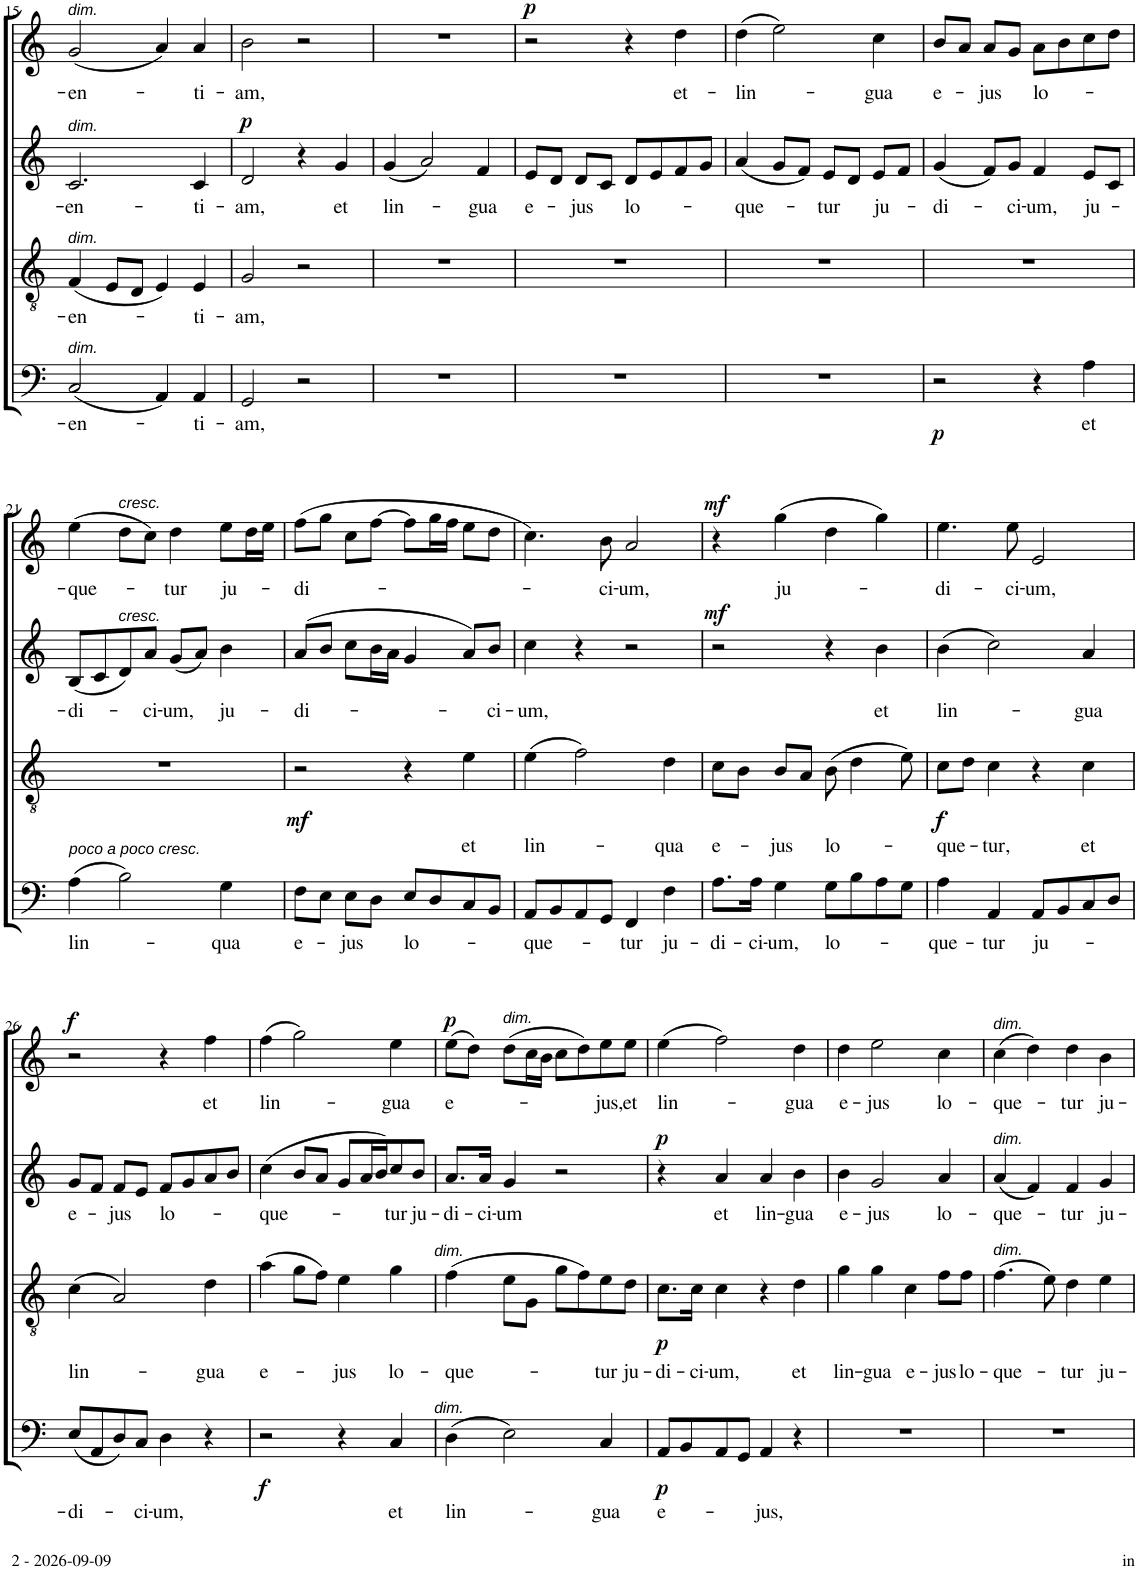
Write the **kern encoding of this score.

**kern	**text	**dynam	**kern	**text	**dynam	**kern	**text	**dynam	**kern	**text	**dynam
*part4	*part4	*part4	*part3	*part3	*part3	*part2	*part2	*part2	*part1	*part1	*part1
*staff4	*staff4	*staff4	*staff3	*staff3	*staff3	*staff2	*staff2	*staff2	*staff1	*staff1	*staff1
*I"Bass	*	*	*I"Tenor	*	*	*I"Alto	*	*	*I"Soprano	*	*
!!LO:PB:g=z
*clefF4	*	*	*clefGv2	*	*	*clefG2	*	*	*clefG2	*	*
*k[]	*	*	*k[]	*	*	*k[]	*	*	*k[]	*	*
*M2/2	*	*	*M2/2	*	*	*M2/2	*	*	*M2/2	*	*
*met(c|)	*	*	*met(c|)	*	*	*met(c|)	*	*	*met(c|)	*	*
=15	=15	=15	=15	=15	=15	=15	=15	=15	=15	=15	=15
!	!	!	!	!	!	!	!	!	!LO:TX:a:i:t=dim.	!	!
!	!	!	!	!	!	!LO:TX:a:i:t=dim.	!	!	!	!	!
!	!	!	!LO:TX:a:i:t=dim.	!	!	!	!	!	!	!	!
!LO:TX:a:i:t=dim.	!	!	!	!	!	!	!	!	!	!	!
!	!LO:LY:b	!	!	!LO:LY:b	!	!	!LO:LY:b	!	!	!LO:LY:b	!
(2C/	-en-	.	(4F/	-en-	.	2.c/	-en-	.	(2g/	-en-	.
.	.	.	8E/L	.	.	.	.	.	.	.	.
.	.	.	8D/J	.	.	.	.	.	.	.	.
4AA/)	.	.	4E/)	.	.	.	.	.	4a/)	.	.
!	!LO:LY:b	!	!	!LO:LY:b	!	!	!LO:LY:b	!	!	!LO:LY:b	!
4AA/	-ti-	.	4E/	-ti-	.	4c/	-ti-	.	4a/	-ti-	.
=16	=16	=16	=16	=16	=16	=16	=16	=16	=16	=16	=16
!	!LO:LY:b	!	!	!LO:LY:b	!	!	!LO:LY:b	!LO:DY:a	!	!LO:LY:b	!
2GG/	-am,	.	2G/	-am,	.	2d/	-am,	p	2b\	-am,	.
2r	.	.	2r	.	.	4r	.	.	2r	.	.
!	!	!	!	!	!	!	!LO:LY:b	!	!	!	!
.	.	.	.	.	.	4g/	et	.	.	.	.
=17	=17	=17	=17	=17	=17	=17	=17	=17	=17	=17	=17
!	!	!	!	!	!	!	!LO:LY:b	!	!	!	!
1r	.	.	1r	.	.	(4g/	lin-	.	1r	.	.
.	.	.	.	.	.	2a/)	.	.	.	.	.
!	!	!	!	!	!	!	!LO:LY:b	!	!	!	!
.	.	.	.	.	.	4f/	-gua	.	.	.	.
=18	=18	=18	=18	=18	=18	=18	=18	=18	=18	=18	=18
!	!	!	!	!	!	!	!LO:LY:b	!	!	!	!LO:DY:a
1r	.	.	1r	.	.	8e/L	e-	.	2r	.	p
.	.	.	.	.	.	8d/J	.	.	.	.	.
!	!	!	!	!	!	!	!LO:LY:b	!	!	!	!
.	.	.	.	.	.	8d/L	-jus	.	.	.	.
.	.	.	.	.	.	8c/J	.	.	.	.	.
!	!	!	!	!	!	!	!LO:LY:b	!	!	!	!
.	.	.	.	.	.	8d/L	lo-	.	4r	.	.
.	.	.	.	.	.	8e/	.	.	.	.	.
!	!	!	!	!	!	!	!	!	!	!LO:LY:b	!
.	.	.	.	.	.	8f/	.	.	4dd\	et-	.
.	.	.	.	.	.	8g/J	.	.	.	.	.
=19	=19	=19	=19	=19	=19	=19	=19	=19	=19	=19	=19
!	!	!	!	!	!	!	!LO:LY:b	!	!	!LO:LY:b	!
1r	.	.	1r	.	.	(4a/	-que-	.	(4dd\	-lin-	.
.	.	.	.	.	.	8g/L	.	.	2ee\)	.	.
.	.	.	.	.	.	8f/J)	.	.	.	.	.
!	!	!	!	!	!	!	!LO:LY:b	!	!	!	!
.	.	.	.	.	.	8e/L	-tur	.	.	.	.
.	.	.	.	.	.	8d/J	.	.	.	.	.
!	!	!	!	!	!	!	!LO:LY:b	!	!	!LO:LY:b	!
.	.	.	.	.	.	8e/L	ju-	.	4cc\	-gua	.
.	.	.	.	.	.	8f/J	.	.	.	.	.
=20	=20	=20	=20	=20	=20	=20	=20	=20	=20	=20	=20
!	!	!LO:DY:b	!	!	!	!	!LO:LY:b	!	!	!LO:LY:b	!
2r	.	p	1r	.	.	(4g/	-di-	.	8b/L	e-	.
.	.	.	.	.	.	.	.	.	8a/J	.	.
!	!	!	!	!	!	!	!	!	!	!LO:LY:b	!
.	.	.	.	.	.	8f/L)	.	.	8a/L	-jus	.
!	!	!	!	!	!	!	!LO:LY:b	!	!	!	!
.	.	.	.	.	.	8g/J	-ci-	.	8g/J	.	.
!	!	!	!	!	!	!	!LO:LY:b	!	!	!LO:LY:b	!
4r	.	.	.	.	.	4f/	-um,	.	8a\L	lo-	.
.	.	.	.	.	.	.	.	.	8b\	.	.
!	!LO:LY:b	!	!	!	!	!	!LO:LY:b	!	!	!	!
4A\	et	.	.	.	.	8e/L	ju-	.	8cc\	.	.
.	.	.	.	.	.	8c/J	.	.	8dd\J	.	.
!!LO:LB:g=z
=21	=21	=21	=21	=21	=21	=21	=21	=21	=21	=21	=21
!LO:TX:a:i:t=poco a poco cresc.	!	!	!	!	!	!	!	!	!	!	!
!	!LO:LY:b	!	!	!	!	!	!LO:LY:b	!	!	!LO:LY:b	!
(4A\	lin-	.	1r	.	.	(8B/L	-di-	.	(4ee\	-que-	.
.	.	.	.	.	.	8c/	.	.	.	.	.
!	!	!	!	!	!	!	!	!	!LO:TX:a:i:t=cresc.	!	!
!	!	!	!	!	!	!LO:TX:a:i:t=cresc.	!	!	!	!	!
2B\)	.	.	.	.	.	8d/)	.	.	8dd\L	.	.
!	!	!	!	!	!	!	!LO:LY:b	!	!	!	!
.	.	.	.	.	.	8a/J	-ci-	.	8cc\J)	.	.
!	!	!	!	!	!	!	!LO:LY:b	!	!	!LO:LY:b	!
.	.	.	.	.	.	(8g/L	-um,	.	4dd\	-tur	.
.	.	.	.	.	.	8a/J)	.	.	.	.	.
!	!LO:LY:b	!	!	!	!	!	!LO:LY:b	!	!	!LO:LY:b	!
4G\	-qua	.	.	.	.	4b\	ju-	.	8ee\L	ju-	.
.	.	.	.	.	.	.	.	.	16dd\L	.	.
.	.	.	.	.	.	.	.	.	16ee\JJ	.	.
=22	=22	=22	=22	=22	=22	=22	=22	=22	=22	=22	=22
!	!LO:LY:b	!	!	!	!LO:DY:b	!	!LO:LY:b	!	!	!LO:LY:b	!
8F\L	e-	.	2r	.	mf	(8a/L	-di-	.	(8ff\L	-di-	.
8E\J	.	.	.	.	.	8b/J	.	.	8gg\J	.	.
!	!LO:LY:b	!	!	!	!	!	!	!	!	!	!
8E\L	-jus	.	.	.	.	8cc\L	.	.	8cc\L	.	.
8D\J	.	.	.	.	.	16b\L	.	.	[8ff\J	.	.
.	.	.	.	.	.	16a\JJ	.	.	.	.	.
!	!LO:LY:b	!	!	!	!	!	!	!	!	!	!
8E/L	lo-	.	4r	.	.	4g/	.	.	8ff\L]	.	.
8D/	.	.	.	.	.	.	.	.	16gg\L	.	.
.	.	.	.	.	.	.	.	.	16ff\JJ	.	.
!	!	!	!	!LO:LY:b	!	!	!	!	!	!	!
8C/	.	.	4e\	et	.	8a/L)	.	.	8ee\L	.	.
!	!	!	!	!	!	!	!LO:LY:b	!	!	!	!
8BB/J	.	.	.	.	.	8b/J	-ci-	.	8dd\J	.	.
=23	=23	=23	=23	=23	=23	=23	=23	=23	=23	=23	=23
!	!LO:LY:b	!	!	!LO:LY:b	!	!	!LO:LY:b	!	!	!	!
8AA/L	-que-	.	(4e\	lin-	.	4cc\	-um,	.	4.cc\)	.	.
8BB/	.	.	.	.	.	.	.	.	.	.	.
8AA/	.	.	2f\)	.	.	4r	.	.	.	.	.
!	!	!	!	!	!	!	!	!	!	!LO:LY:b	!
8GG/J	.	.	.	.	.	.	.	.	8b\	-ci-	.
!	!LO:LY:b	!	!	!	!	!	!	!	!	!LO:LY:b	!
4FF/	-tur	.	.	.	.	2r	.	.	2a/	-um,	.
!	!LO:LY:b	!	!	!LO:LY:b	!	!	!	!	!	!	!
4F\	ju-	.	4d\	-qua	.	.	.	.	.	.	.
=24	=24	=24	=24	=24	=24	=24	=24	=24	=24	=24	=24
!	!LO:LY:b	!	!	!LO:LY:b	!	!	!	!LO:DY:a	!	!	!LO:DY:a
8.A\L	-di-	.	8c\L	e-	.	2r	.	mf	4r	.	mf
.	.	.	8B\J	.	.	.	.	.	.	.	.
!	!LO:LY:b	!	!	!	!	!	!	!	!	!	!
16A\Jk	-ci-	.	.	.	.	.	.	.	.	.	.
!	!LO:LY:b	!	!	!LO:LY:b	!	!	!	!	!	!LO:LY:b	!
4G\	-um,	.	8B/L	-jus	.	.	.	.	(4gg\	ju-	.
.	.	.	8A/J	.	.	.	.	.	.	.	.
!	!LO:LY:b	!	!	!LO:LY:b	!	!	!	!	!	!	!
8G\L	lo-	.	(8B\	lo-	.	4r	.	.	4dd\	.	.
8B\	.	.	4d\	.	.	.	.	.	.	.	.
!	!	!	!	!	!	!	!LO:LY:b	!	!	!	!
8A\	.	.	.	.	.	4b\	et	.	4gg\)	.	.
8G\J	.	.	8e\)	.	.	.	.	.	.	.	.
=25	=25	=25	=25	=25	=25	=25	=25	=25	=25	=25	=25
!	!LO:LY:b	!	!	!LO:LY:b	!LO:DY:b	!	!LO:LY:b	!	!	!LO:LY:b	!
4A\	-que-	.	8c\L	-que-	f	(4b\	lin-	.	4.ee\	-di-	.
.	.	.	8d\J	.	.	.	.	.	.	.	.
!	!LO:LY:b	!	!	!LO:LY:b	!	!	!	!	!	!	!
4AA/	-tur	.	4c\	-tur,	.	2cc\)	.	.	.	.	.
!	!	!	!	!	!	!	!	!	!	!LO:LY:b	!
.	.	.	.	.	.	.	.	.	8ee\	-ci-	.
!	!LO:LY:b	!	!	!	!	!	!	!	!	!LO:LY:b	!
8AA/L	ju-	.	4r	.	.	.	.	.	2e/	-um,	.
8BB/	.	.	.	.	.	.	.	.	.	.	.
!	!	!	!	!LO:LY:b	!	!	!LO:LY:b	!	!	!	!
8C/	.	.	4c\	et	.	4a/	-gua	.	.	.	.
8D/J	.	.	.	.	.	.	.	.	.	.	.
!!LO:LB:g=z
=26	=26	=26	=26	=26	=26	=26	=26	=26	=26	=26	=26
!	!LO:LY:b	!	!	!LO:LY:b	!	!	!LO:LY:b	!	!	!	!LO:DY:a
(8E/L	-di-	.	(4c\	lin-	.	8g/L	e-	.	2r	.	f
8AA/	.	.	.	.	.	8f/J	.	.	.	.	.
!	!	!	!	!	!	!	!LO:LY:b	!	!	!	!
8D/)	.	.	2A/)	.	.	8f/L	-jus	.	.	.	.
!	!LO:LY:b	!	!	!	!	!	!	!	!	!	!
8C/J	-ci-	.	.	.	.	8e/J	.	.	.	.	.
!	!LO:LY:b	!	!	!	!	!	!LO:LY:b	!	!	!	!
4D\	-um,	.	.	.	.	8f/L	lo-	.	4r	.	.
.	.	.	.	.	.	8g/	.	.	.	.	.
!	!	!	!	!LO:LY:b	!	!	!	!	!	!LO:LY:b	!
4r	.	.	4d\	-gua	.	8a/	.	.	4ff\	et	.
.	.	.	.	.	.	8b/J	.	.	.	.	.
=27	=27	=27	=27	=27	=27	=27	=27	=27	=27	=27	=27
!	!	!LO:DY:b	!	!LO:LY:b	!	!	!LO:LY:b	!	!	!LO:LY:b	!
2r	.	f	(4a\	e-	.	(4cc\	-que-	.	(4ff\	lin-	.
.	.	.	8g\L	.	.	8b/L	.	.	2gg\)	.	.
.	.	.	8f\J)	.	.	8a/J	.	.	.	.	.
!	!	!	!	!LO:LY:b	!	!	!	!	!	!	!
4r	.	.	4e\	-jus	.	8g/L	.	.	.	.	.
.	.	.	.	.	.	16a/L	.	.	.	.	.
.	.	.	.	.	.	16b/J)	.	.	.	.	.
!	!LO:LY:b	!	!	!LO:LY:b	!	!	!LO:LY:b	!	!	!LO:LY:b	!
4C/	et	.	4g\	lo-	.	8cc/	-tur	.	4ee\	-gua	.
!	!	!	!	!	!	!	!LO:LY:b	!	!	!	!
.	.	.	.	.	.	8b/J	ju-	.	.	.	.
!	!	!	!LO:TX:a:i:t=dim.	!	!	!	!	!	!	!	!
!LO:TX:a:i:t=dim.	!	!	!	!	!	!	!	!	!	!	!
=28	=28	=28	=28	=28	=28	=28	=28	=28	=28	=28	=28
!	!LO:LY:b	!	!	!LO:LY:b	!	!	!LO:LY:b	!	!	!LO:LY:b	!LO:DY:a
(4D\	lin-	.	(4f\	-que-	.	8.a/L	-di-	.	(8ee\L	e-	p
.	.	.	.	.	.	.	.	.	8dd\J)	.	.
!	!	!	!	!	!	!	!LO:LY:b	!	!	!	!
.	.	.	.	.	.	16a/Jk	-ci-	.	.	.	.
!	!	!	!	!	!	!	!	!	!LO:TX:a:i:t=dim.	!	!
!	!	!	!	!	!	!	!LO:LY:b	!	!	!	!
2E\)	.	.	8e\L	.	.	4g/	-um	.	(8dd\L	.	.
.	.	.	8G\J	.	.	.	.	.	16cc\L	.	.
.	.	.	.	.	.	.	.	.	16b\JJ	.	.
.	.	.	8g\L	.	.	2r	.	.	8cc\L	.	.
.	.	.	8f\)	.	.	.	.	.	8dd\)	.	.
!	!LO:LY:b	!	!	!LO:LY:b	!	!	!	!	!	!LO:LY:b	!
4C/	-gua	.	8e\	-tur	.	.	.	.	8ee\	-jus,	.
!	!	!	!	!LO:LY:b	!	!	!	!	!	!LO:LY:b	!
.	.	.	8d\J	ju-	.	.	.	.	8ee\J	et	.
=29	=29	=29	=29	=29	=29	=29	=29	=29	=29	=29	=29
!	!LO:LY:b	!LO:DY:b	!	!LO:LY:b	!LO:DY:b	!	!	!LO:DY:a	!	!LO:LY:b	!
8AA/L	e-	p	8.c\L	-di-	p	4r	.	p	(4ee\	lin-	.
8BB/	.	.	.	.	.	.	.	.	.	.	.
!	!	!	!	!LO:LY:b	!	!	!	!	!	!	!
.	.	.	16c\Jk	-ci-	.	.	.	.	.	.	.
!	!	!	!	!LO:LY:b	!	!	!LO:LY:b	!	!	!	!
8AA/	.	.	4c\	-um,	.	4a/	et	.	2ff\)	.	.
8GG/J	.	.	.	.	.	.	.	.	.	.	.
!	!LO:LY:b	!	!	!	!	!	!LO:LY:b	!	!	!	!
4AA/	-jus,	.	4r	.	.	4a/	lin-	.	.	.	.
!	!	!	!	!LO:LY:b	!	!	!LO:LY:b	!	!	!LO:LY:b	!
4r	.	.	4d\	et	.	4b\	-gua	.	4dd\	-gua	.
=30	=30	=30	=30	=30	=30	=30	=30	=30	=30	=30	=30
!	!	!	!	!LO:LY:b	!	!	!LO:LY:b	!	!	!LO:LY:b	!
1r	.	.	4g\	lin-	.	4b\	e-	.	4dd\	e-	.
!	!	!	!	!LO:LY:b	!	!	!LO:LY:b	!	!	!LO:LY:b	!
.	.	.	4g\	-gua	.	2g/	-jus	.	2ee\	-jus	.
!	!	!	!	!LO:LY:b	!	!	!	!	!	!	!
.	.	.	4c\	e-	.	.	.	.	.	.	.
!	!	!	!	!LO:LY:b	!	!	!LO:LY:b	!	!	!LO:LY:b	!
.	.	.	8f\L	-jus	.	4a/	lo-	.	4cc\	lo-	.
!	!	!	!	!LO:LY:b	!	!	!	!	!	!	!
.	.	.	8f\J	lo-	.	.	.	.	.	.	.
=31	=31	=31	=31	=31	=31	=31	=31	=31	=31	=31	=31
!	!	!	!	!	!	!	!	!	!LO:TX:a:i:t=dim.	!	!
!	!	!	!	!	!	!LO:TX:a:i:t=dim.	!	!	!	!	!
!	!	!	!LO:TX:a:i:t=dim.	!	!	!	!	!	!	!	!
!	!	!	!	!LO:LY:b	!	!	!LO:LY:b	!	!	!LO:LY:b	!
1r	.	.	(4.f\	-que-	.	(4a/	-que-	.	(4cc\	-que-	.
.	.	.	.	.	.	4f/)	.	.	4dd\)	.	.
.	.	.	8e\)	.	.	.	.	.	.	.	.
!	!	!	!	!LO:LY:b	!	!	!LO:LY:b	!	!	!LO:LY:b	!
.	.	.	4d\	-tur	.	4f/	-tur	.	4dd\	-tur	.
!	!	!	!	!LO:LY:b	!	!	!LO:LY:b	!	!	!LO:LY:b	!
.	.	.	4e\	ju-	.	4g/	ju-	.	4b\	ju-	.
=	=	=	=	=	=	=	=	=	=	=	=
*-	*-	*-	*-	*-	*-	*-	*-	*-	*-	*-	*-
